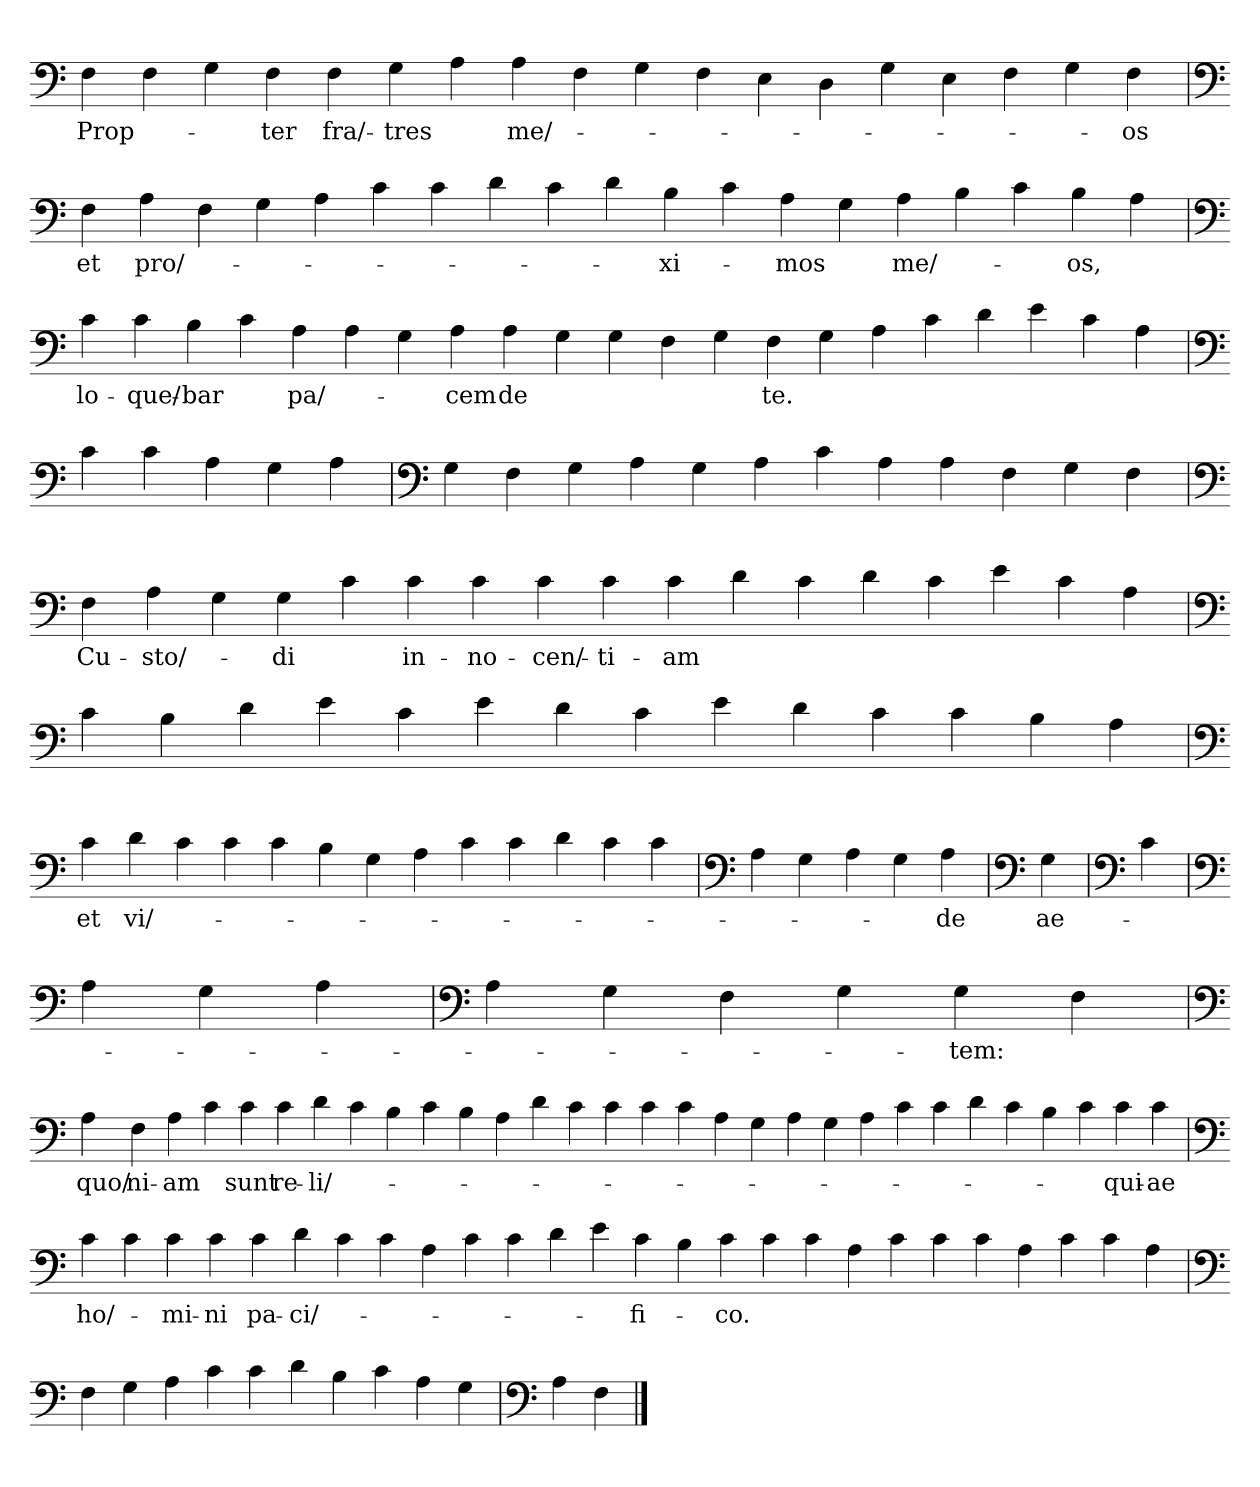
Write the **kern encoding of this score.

**kern	**text
*part1	*part1
*staff1	*staff1
*clefF4	*
=	=
4F	Prop-
4F	.
4G	.
4F	-ter
4F	fra/-
4G	-tres
4A	.
4A	me/-
4F	.
4G	.
4F	.
4E	.
4D	.
4G	.
4E	.
4F	.
4G	.
4F	-os
='	='
*clefF4	*
4F	et
4A	pro/-
4F	.
4G	.
4A	.
4c	.
4c	.
4d	.
4c	.
4d	.
4B	-xi-
4c	.
4A	-mos
4G	.
4A	me/-
4B	.
4c	.
4B	-os,
4A	.
='	='
*clefF4	*
4c	lo-
4c	-que/-
4B	-bar
4c	.
4A	pa/-
4A	.
4G	.
4A	-cem
4A	de
4G	.
4G	.
4F	.
4G	.
4F	te.
4G	.
4A	.
4c	.
4d	.
4e	.
4c	.
4A	.
=`	=`
*clefF4	*
4c	.
4c	.
4A	.
4G	.
4A	.
='	='
*clefF4	*
4G	.
4F	.
4G	.
4A	.
4G	.
4A	.
4c	.
4A	.
4A	.
4F	.
4G	.
4F	.
=	=
*clefF4	*
4F	Cu-
4A	-sto/-
4G	.
4G	-di
4c	.
4c	in-
4c	-no-
4c	-cen/-
4c	-ti-
4c	-am
4d	.
4c	.
4d	.
4c	.
4e	.
4c	.
4A	.
=`	=`
*clefF4	*
4c	.
4B	.
4d	.
4e	.
4c	.
4e	.
4d	.
4c	.
4e	.
4d	.
4c	.
4c	.
4B	.
4A	.
='	='
*clefF4	*
4c	et
4d	vi/-
4c	.
4c	.
4c	.
4B	.
4G	.
4A	.
4c	.
4c	.
4d	.
4c	.
4c	.
='	='
*clefF4	*
4A	.
4G	.
4A	.
4G	.
4A	-de
=`	=`
*clefF4	*
4G	ae-
='	='
*clefF4	*
4c	.
='	='
*clefF4	*
4A	.
4G	.
4A	.
='	='
*clefF4	*
4A	.
4G	.
4F	.
4G	.
4G	-tem:
4F	.
='	='
*clefF4	*
4A	quo/
4F	ni-
4A	-am
4c	.
4c	sunt
4c	re-
4d	-li/-
4c	.
4B	.
4c	.
4B	.
4A	.
4d	.
4c	.
4c	.
4c	.
4c	.
4A	.
4G	.
4A	.
4G	.
4A	.
4c	.
4c	.
4d	.
4c	.
4B	.
4c	.
4c	-qui-
4c	-ae
='	='
*clefF4	*
4c	ho/-
4c	.
4c	-mi-
4c	-ni
4c	pa-
4d	-ci/-
4c	.
4c	.
4A	.
4c	.
4c	.
4d	.
4e	.
4c	-fi-
4B	.
4c	-co.
4c	.
4c	.
4A	.
4c	.
4c	.
4c	.
4A	.
4c	.
4c	.
4A	.
=`	=`
*clefF4	*
4F	.
4G	.
4A	.
4c	.
4c	.
4d	.
4B	.
4c	.
4A	.
4G	.
='	='
*clefF4	*
4A	.
4F	.
==	==
*-	*-
